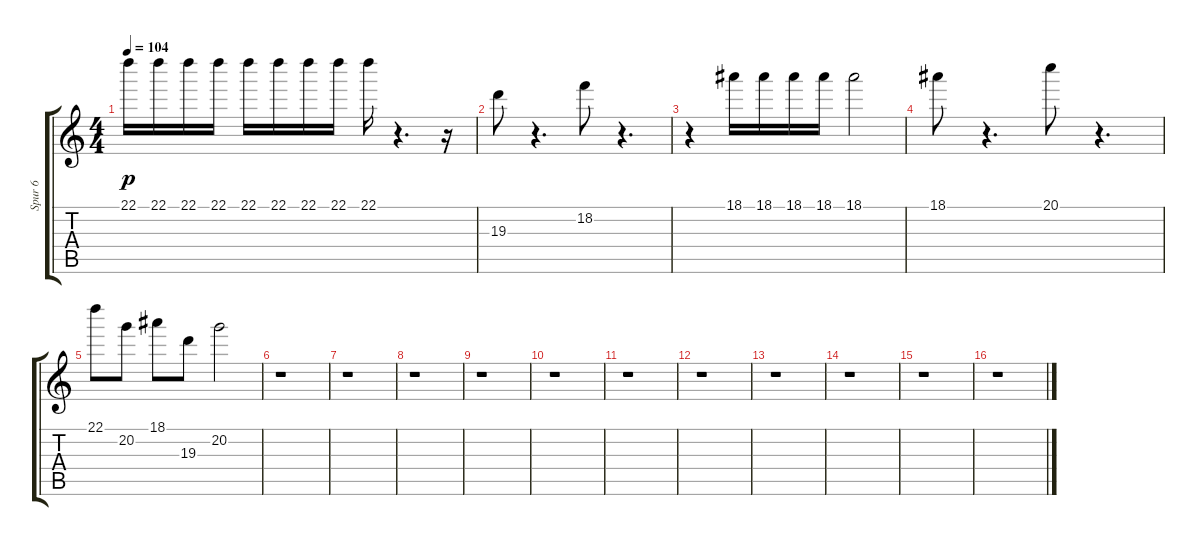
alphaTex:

\track ("Spur 6" "Spur 6") {instrument electricguitarjazz}
\staff {score tabs}
\tuning (E4 B3 G3 D3 A2 E2) {hide}
\ts (4 4)
\tempo 104
\clef g2
\ks c
22.1.16{dy p} 22.1.16 22.1.16 22.1.16 22.1.16 22.1.16 22.1.16 22.1.16 22.1.16 r.4{d} r.16 |
19.3.8 r.4{d} 18.2.8 r.4{d} |
r.4 18.1.16 18.1.16 18.1.16 18.1.16 18.1.2 |
18.1.8 r.4{d} 20.1.8 r.4{d} |
22.1.8 20.2.8 18.1.8 19.3.8 20.2.2 |
r.1 |
r.1 |
r.1 |
r.1 |
r.1 |
r.1 |
r.1 |
r.1 |
r.1 |
r.1 |
r.1
